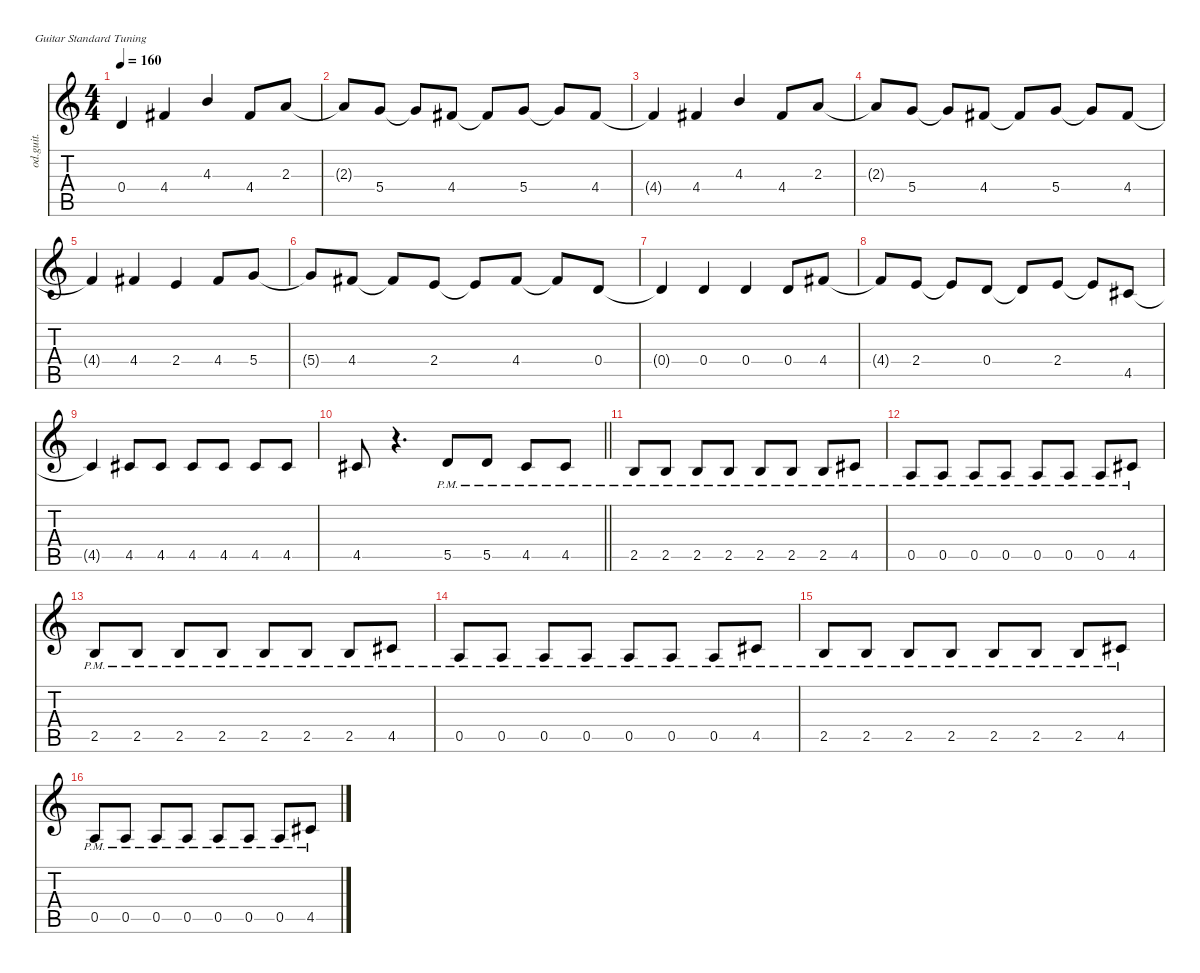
\defaultSystemsLayout 4
\hideDynamics
\bracketExtendMode nobrackets
\track ("Overdriven Guitar" "od.guit.") {instrument overdrivenguitar}
\staff {score tabs}
\tuning (E4 B3 G3 D3 A2 E2)
\ts (4 4)
\tempo 160
\clef g2
\ks c
0.4{t}.4{dy mf beam Up} 4.4{acc #}.4{beam Up} 4.3.4{beam Up} 4.4{acc #}.8{beam Up} 2.3.8{beam Up} |
2.3{t}.8{beam Up} 5.4.8{beam Up} 5.4{t}.8{beam Up} 4.4{acc #}.8{beam Up} 4.4{t acc #}.8{beam Up} 5.4.8{beam Up} 5.4{t}.8{beam Up} 4.4{acc #}.8{beam Up} |
4.4{t acc #}.4{beam Up} 4.4{acc #}.4{beam Up} 4.3.4{beam Up} 4.4{acc #}.8{beam Up} 2.3.8{beam Up} |
2.3{t}.8{beam Up} 5.4.8{beam Up} 5.4{t}.8{beam Up} 4.4{acc #}.8{beam Up} 4.4{t acc #}.8{beam Up} 5.4.8{beam Up} 5.4{t}.8{beam Up} 4.4{acc #}.8{beam Up} |
4.4{t acc #}.4{beam Up} 4.4{acc #}.4{beam Up} 2.4.4{beam Up} 4.4{acc #}.8{beam Up} 5.4.8{beam Up} |
5.4{t}.8{beam Up} 4.4{acc #}.8{beam Up} 4.4{t acc #}.8{beam Up} 2.4.8{beam Up} 2.4{t}.8{beam Up} 4.4{acc #}.8{beam Up} 4.4{t acc #}.8{beam Up} 0.4.8{beam Up} |
0.4{t}.4{beam Up} 0.4.4{beam Up} 0.4.4{beam Up} 0.4.8{beam Up} 4.4{acc #}.8{beam Up} |
4.4{t acc #}.8{beam Up} 2.4.8{beam Up} 2.4{t}.8{beam Up} 0.4.8{beam Up} 0.4{t}.8{beam Up} 2.4.8{beam Up} 2.4{t}.8{beam Up} 4.5{acc #}.8{beam Up} |
4.5{t acc #}.4{beam Up} 4.5{acc #}.8{beam Up} 4.5{acc #}.8{beam Up} 4.5{acc #}.8{beam Up} 4.5{acc #}.8{beam Up} 4.5{acc #}.8{beam Up} 4.5{acc #}.8{beam Up} |
\barLineRight lightlight
4.5{acc #}.8{beam Up} r.4{d beam Down} 5.5{pm}.8{beam Up} 5.5{pm}.8{beam Up} 4.5{pm acc #}.8{beam Up} 4.5{pm acc #}.8{beam Up} |
2.5{pm}.8{beam Up} 2.5{pm}.8{beam Up} 2.5{pm}.8{beam Up} 2.5{pm}.8{beam Up} 2.5{pm}.8{beam Up} 2.5{pm}.8{beam Up} 2.5{pm}.8{beam Up} 4.5{pm acc #}.8{beam Up} |
0.5{pm}.8{beam Up} 0.5{pm}.8{beam Up} 0.5{pm}.8{beam Up} 0.5{pm}.8{beam Up} 0.5{pm}.8{beam Up} 0.5{pm}.8{beam Up} 0.5{pm}.8{beam Up} 4.5{pm acc #}.8{beam Up} |
2.5{pm}.8{beam Up} 2.5{pm}.8{beam Up} 2.5{pm}.8{beam Up} 2.5{pm}.8{beam Up} 2.5{pm}.8{beam Up} 2.5{pm}.8{beam Up} 2.5{pm}.8{beam Up} 4.5{pm acc #}.8{beam Up} |
0.5{pm}.8{beam Up} 0.5{pm}.8{beam Up} 0.5{pm}.8{beam Up} 0.5{pm}.8{beam Up} 0.5{pm}.8{beam Up} 0.5{pm}.8{beam Up} 0.5{pm}.8{beam Up} 4.5{pm acc #}.8{beam Up} |
2.5{pm}.8{beam Up} 2.5{pm}.8{beam Up} 2.5{pm}.8{beam Up} 2.5{pm}.8{beam Up} 2.5{pm}.8{beam Up} 2.5{pm}.8{beam Up} 2.5{pm}.8{beam Up} 4.5{pm acc #}.8{beam Up} |
0.5{pm}.8{beam Up} 0.5{pm}.8{beam Up} 0.5{pm}.8{beam Up} 0.5{pm}.8{beam Up} 0.5{pm}.8{beam Up} 0.5{pm}.8{beam Up} 0.5{pm}.8{beam Up} 4.5{pm acc #}.8{beam Up}
